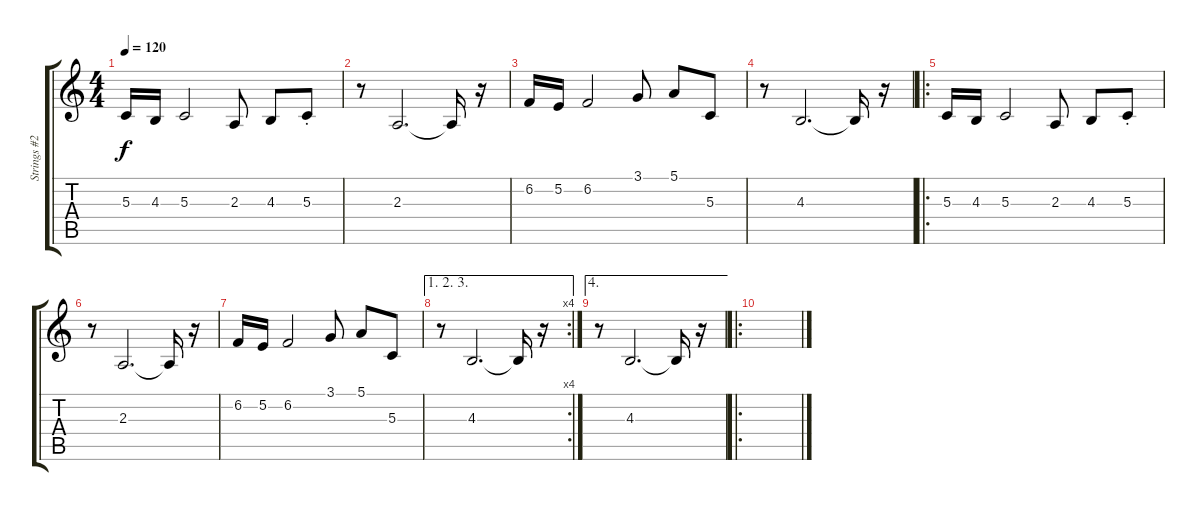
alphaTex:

\track ("Strings #2" "Strings #2") {instrument synthbrass2}
\staff {score tabs}
\tuning (E4 B3 G3 D3 A2 E2) {hide}
\ts (4 4)
\tempo 120
\clef g2
\ks c
5.3.16{dy f} 4.3.16 5.3.2 2.3.8 4.3.8 5.3{st}.8 |
r.8 2.3.2{d} 2.3{t}.16 r.16 |
6.2.16 5.2.16 6.2.2 3.1.8 5.1.8 5.3.8 |
r.8 4.3.2{d} 4.3{t}.16 r.16 |
\ro
5.3.16 4.3.16 5.3.2 2.3.8 4.3.8 5.3{st}.8 |
r.8 2.3.2{d} 2.3{t}.16 r.16 |
6.2.16 5.2.16 6.2.2 3.1.8 5.1.8 5.3.8 |
\ae (1 2 3)
\rc 4
r.8 4.3.2{d} 4.3{t}.16 r.16 |
\ae 4
r.8 4.3.2{d} 4.3{t}.16 r.16 |
\ro
